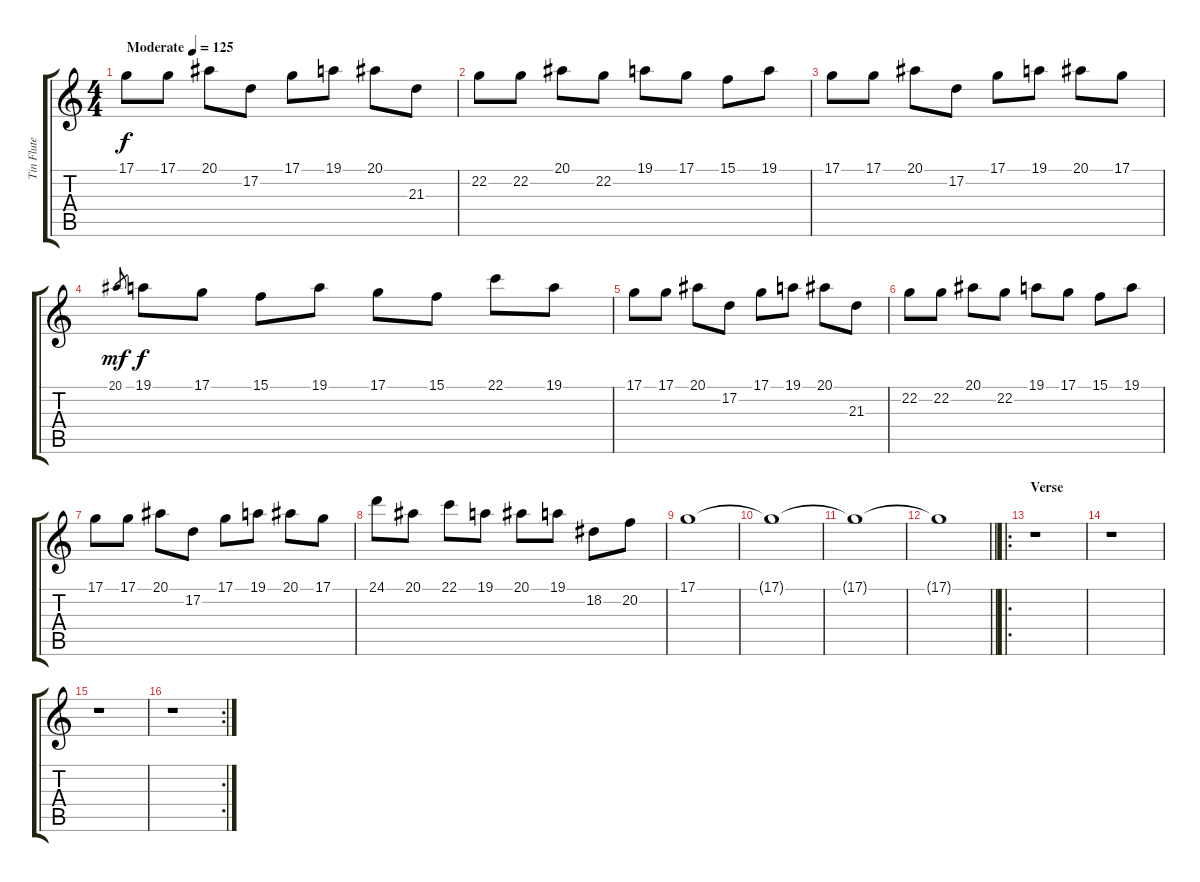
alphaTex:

\track ("Tin Flute" "Tin Flute") {instrument piccolo}
\staff {score tabs}
\tuning (D4 A3 F3 C3 G2 D2) {hide}
\ts (4 4)
\tempo (125 "Moderate")
\clef g2
\ks c
17.1.8{dy f instrument piccolo} 17.1.8 20.1.8 17.2.8 17.1.8 19.1.8 20.1.8 21.3.8 |
22.2.8 22.2.8 20.1.8 22.2.8 19.1.8 17.1.8 15.1.8 19.1.8 |
17.1.8 17.1.8 20.1.8 17.2.8 17.1.8 19.1.8 20.1.8 17.1.8 |
20.1.8{gr dy mf} 19.1.8{dy f} 17.1.8 15.1.8 19.1.8 17.1.8 15.1.8 22.1.8 19.1.8 |
17.1.8 17.1.8 20.1.8 17.2.8 17.1.8 19.1.8 20.1.8 21.3.8 |
22.2.8 22.2.8 20.1.8 22.2.8 19.1.8 17.1.8 15.1.8 19.1.8 |
17.1.8 17.1.8 20.1.8 17.2.8 17.1.8 19.1.8 20.1.8 17.1.8 |
24.1.8 20.1.8 22.1.8 19.1.8 20.1.8 19.1.8 18.2.8 20.2.8 |
17.1.1 |
17.1{t}.1 |
17.1{t}.1 |
\barLineRight lightlight
17.1{t}.1 |
\ro
\section ("" "Verse")
r.1 |
r.1 |
r.1 |
\rc 2
r.1
